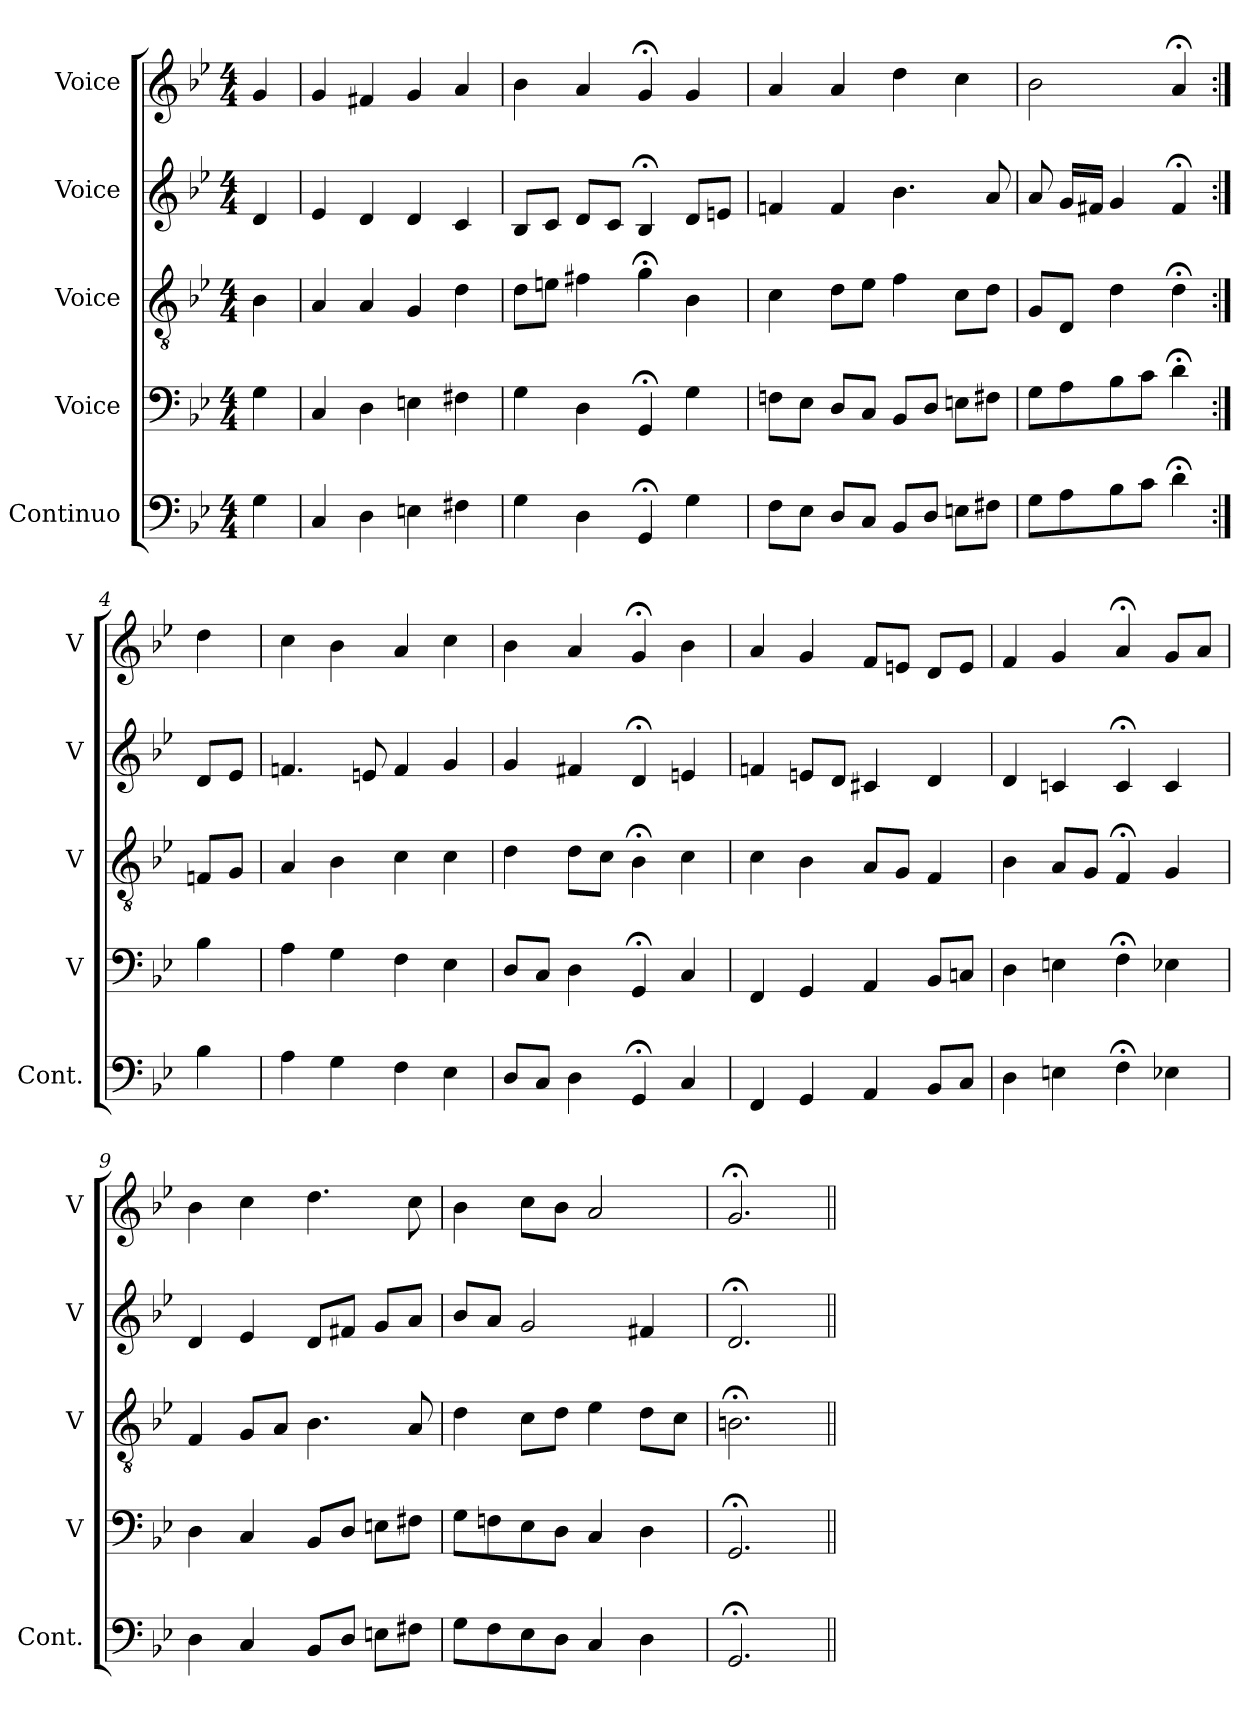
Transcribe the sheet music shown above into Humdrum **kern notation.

**kern	**kern	**kern	**kern	**kern
*part5	*part4	*part3	*part2	*part1
*staff5	*staff4	*staff3	*staff2	*staff1
*I"Continuo	*I"Voice	*I"Voice	*I"Voice	*I"Voice
*I'Cont.	*I'V	*I'V	*I'V	*I'V
*clefF4	*clefF4	*clefGv2	*clefG2	*clefG2
*ITrd7c12	*	*	*	*
*k[b-e-]	*k[b-e-]	*k[b-e-]	*k[b-e-]	*k[b-e-]
*M4/4	*M4/4	*M4/4	*M4/4	*M4/4
=	=	=	=	=
4GG\	4G\	4B-\	4d/	4g/
=1	=1	=1	=1	=1
4CC/	4C/	4A/	4e-/	4g/
4DD\	4D\	4A/	4d/	4f#X/
4EEn\	4En\	4G/	4d/	4g/
4FF#X\	4F#X\	4d\	4c/	4a/
=2	=2	=2	=2	=2
4GG\	4G\	8d\L	8B-/L	4b-\
.	.	8en\J	8c/J	.
4DD\	4D\	4f#X\	8d/L	4a/
.	.	.	8c/J	.
4GGG;</	4GG;</	4g;<\	4B-;</	4g;</
4GG\	4G\	4B-\	8d/L	4g/
.	.	.	8en/J	.
=3	=3	=3	=3	=3
8FF\L	8Fn\L	4c\	4fn/	4a/
8EE-\J	8E-\J	.	.	.
8DD/L	8D/L	8d\L	4f/	4a/
8CC/J	8C/J	8e-\J	.	.
8BBB-/L	8BB-/L	4f\	4.b-\	4dd\
8DD/J	8D/J	.	.	.
8EEn\L	8En\L	8c\L	.	4cc\
8FF#X\J	8F#X\J	8d\J	8a/	.
=4	=4	=4	=4	=4
8GG\L	8G\L	8G/L	8a/	2b-\
8AA\	8A\	8D/J	16g/LL	.
.	.	.	16f#X/JJ	.
8BB-\	8B-\	4d\	4g/	.
8C\J	8c\J	.	.	.
4D;<\	4d;<\	4d;<\	4f#;</	4a;</
=4X1:|!	=4X1:|!	=4X1:|!	=4X1:|!	=4X1:|!
4BB-\	4B-\	8Fn/L	8d/L	4dd\
.	.	8G/J	8e-/J	.
!!LO:LB:g=z
=5	=5	=5	=5	=5
4AA\	4A\	4A/	4.fn/	4cc\
4GG\	4G\	4B-\	.	4b-\
.	.	.	8en/	.
4FF\	4F\	4c\	4f/	4a/
4EE-\	4E-\	4c\	4g/	4cc\
=6	=6	=6	=6	=6
8DD/L	8D/L	4d\	4g/	4b-\
8CC/J	8C/J	.	.	.
4DD\	4D\	8d\L	4f#X/	4a/
.	.	8c\J	.	.
4GGG;</	4GG;</	4B-;<\	4d;</	4g;</
4CC/	4C/	4c\	4en/	4b-\
=7	=7	=7	=7	=7
4FFF/	4FF/	4c\	4fn/	4a/
4GGG/	4GG/	4B-\	8en/L	4g/
.	.	.	8d/J	.
4AAA/	4AA/	8A/L	4c#X/	8f/L
.	.	8G/J	.	8en/J
8BBB-/L	8BB-/L	4F/	4d/	8d/L
8CC/J	8Cn/J	.	.	8e/J
=8	=8	=8	=8	=8
4DD\	4D\	4B-\	4d/	4f/
4EEn\	4En\	8A/L	4cn/	4g/
.	.	8G/J	.	.
4FF;<\	4F;<\	4F;</	4c;</	4a;</
4EE-X\	4E-X\	4G/	4c/	8g/L
.	.	.	.	8a/J
=9	=9	=9	=9	=9
4DD\	4D\	4F/	4d/	4b-\
4CC/	4C/	8G/L	4e-/	4cc\
.	.	8A/J	.	.
8BBB-/L	8BB-/L	4.B-\	8d/L	4.dd\
8DD/J	8D/J	.	8f#X/J	.
8EEn\L	8En\L	.	8g/L	.
8FF#X\J	8F#X\J	8A/	8a/J	8cc\
!!LO:PB:g=z
=10	=10	=10	=10	=10
8GG\L	8G\L	4d\	8b-/L	4b-\
8FF\	8Fn\	.	8a/J	.
8EE-\	8E-\	8c\L	2g/	8cc\L
8DD\J	8D\J	8d\J	.	8b-\J
4CC/	4C/	4e-\	.	2a/
4DD\	4D\	8d\L	4f#X/	.
.	.	8c\J	.	.
=11	=11	=11	=11	=11
2.GGG;</	2.GG;</	2.Bn;<\	2.d;</	2.g;</
=||	=||	=||	=||	=||
*-	*-	*-	*-	*-
